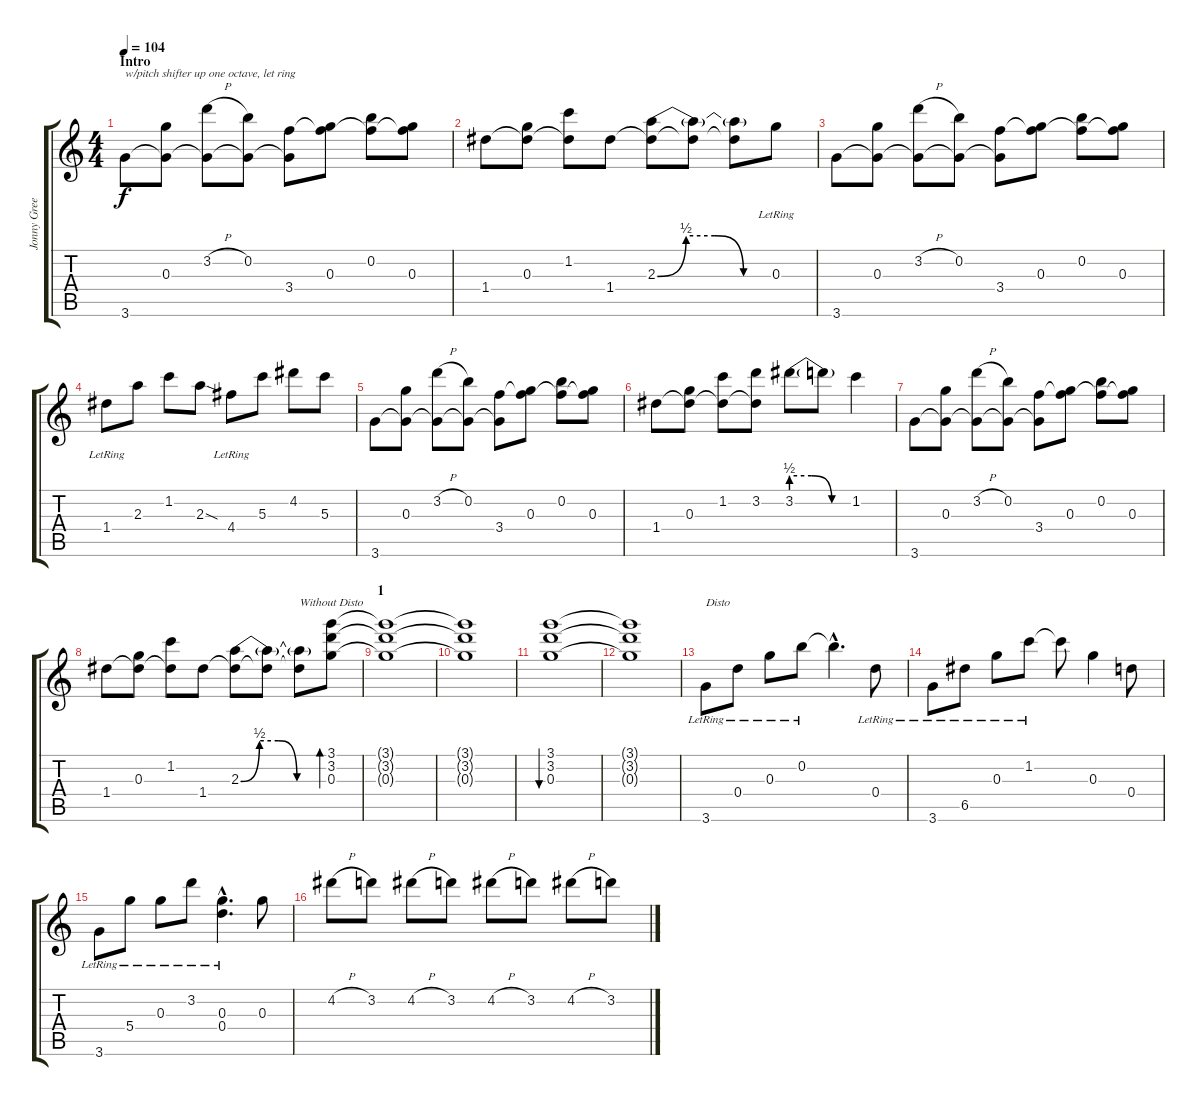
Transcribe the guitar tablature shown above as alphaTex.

\track ("Jonny Greenwood" "Jonny Gree") {instrument overdrivenguitar}
\staff {score tabs}
\tuning (E5 B4 G4 D4 A3 E3) {hide}
\ts (4 4)
\section ("" "Intro")
\tempo 104
\clef g2
\ks c
3.6.8{txt "w/pitch shifter up one octave, let ring" dy f instrument overdrivenguitar} (0.3 3.6{t}).8 (3.2{h} 3.6{t}).8 (0.2 3.6{t}).8 (3.4 3.6{t}).8 (0.3 3.4{t}).8 (0.2 3.4{t}).8 (0.3 3.4{t}).8 |
1.4.8 (0.3 1.4{t}).8 (1.2 1.4{t}).8 1.4.8 (2.3{be (custom 0 0 15 2 30 2 45 0 60 0)} 1.4{t}).8 (2.3{t} 1.4{t}).8 (2.3{t} 1.4{t}).8 0.3{lr}.8 |
3.6.8 (0.3 3.6{t}).8 (3.2{h} 3.6{t}).8 (0.2 3.6{t}).8 (3.4 3.6{t}).8 (0.3 3.4{t}).8 (0.2 3.4{t}).8 (0.3 3.4{t}).8 |
1.4{lr}.8 2.3.8 1.2.8 2.3{sod}.8 4.4{lr}.8 5.3.8 4.2.8 5.3.8 |
3.6.8 (0.3 3.6{t}).8 (3.2{h} 3.6{t}).8 (0.2 3.6{t}).8 (3.4 3.6{t}).8 (0.3 3.4{t}).8 (0.2 3.4{t}).8 (0.3 3.4{t}).8 |
1.4.8 (0.3 1.4{t}).8 (1.2 1.4{t}).8 (3.2 1.4{t}).8 3.2{be (custom 0 2 20 2 40 0 60 0)}.8 3.2{t}.8 1.2.4 |
3.6.8 (0.3 3.6{t}).8 (3.2{h} 3.6{t}).8 (0.2 3.6{t}).8 (3.4 3.6{t}).8 (0.3 3.4{t}).8 (0.2 3.4{t}).8 (0.3 3.4{t}).8 |
1.4.8 (0.3 1.4{t}).8 (1.2 1.4{t}).8 1.4.8 (2.3{be (custom 0 0 15 2 30 2 45 0 60 0)} 1.4{t}).8 (2.3{t} 1.4{t}).8 (2.3{t} 1.4{t}).8{txt "Without Disto "} (3.1 3.2 0.3).8{bd 240 instrument electricguitarjazz} |
\section ("" "1")
(3.1{t} 3.2{t} 0.3{t}).1 |
(3.1{t} 3.2{t} 0.3{t}).1 |
(3.1 3.2 0.3).1{bu 240} |
(3.1{t} 3.2{t} 0.3{t}).1 |
3.6{lr}.8{txt "Disto" instrument overdrivenguitar} 0.4{lr}.8 0.3{lr}.8 0.2{lr}.8 0.2{hac t}.4{d} 0.4{lr}.8 |
3.6{lr}.8 6.5{lr}.8 0.3{lr}.8 1.2{lr}.8 1.2{t}.8 0.3.4 0.4.8 |
3.6{lr}.8 5.4{lr}.8 0.3{lr}.8 3.2{lr}.8 (0.3{hac lr} 0.4{hac}).4{d} 0.3.8 |
4.2{h}.8 3.2.8 4.2{h}.8 3.2.8 4.2{h}.8 3.2.8 4.2{h}.8 3.2.8
